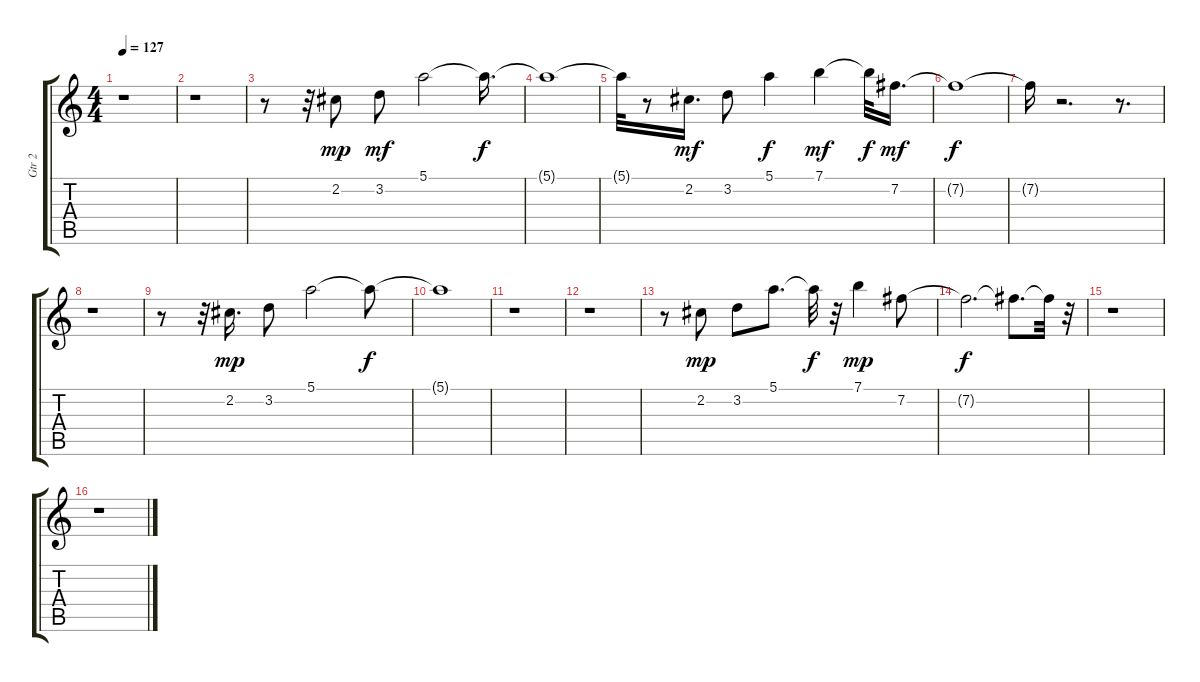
\track ("Gtr 2               " "Gtr 2     ") {instrument electricguitarjazz}
\staff {score tabs}
\tuning (E4 B3 G3 D3 A2 E2) {hide}
\ts (4 4)
\tempo 127
\clef g2
\ks c
r.1{dy mp} |
r.1 |
r.8 r.32 2.2.8 3.2.8{dy mf} 5.1.2 5.1{t}.16{d dy f} |
5.1{t}.1 |
5.1{t}.32 r.8 2.2.16{d dy mf} 3.2.8 5.1.4{dy f} 7.1.4{dy mf} 7.1{t}.32{dy f} 7.2.16{d dy mf} |
7.2{t}.1{dy f} |
7.2{t}.16 r.2{d} r.8{d} |
r.1 |
r.8 r.32 2.2.16{d dy mp} 3.2.8 5.1.2 5.1{t}.8{dy f} |
5.1{t}.1 |
r.1 |
r.1 |
r.8 2.2.8{dy mp} 3.2.8 5.1.8{d} 5.1{t}.32{dy f} r.32 7.1.4{dy mp} 7.2.8 |
7.2{t}.2{d dy f} 7.2{t}.8{d} 7.2{t}.32 r.32 |
r.1 |
r.1
